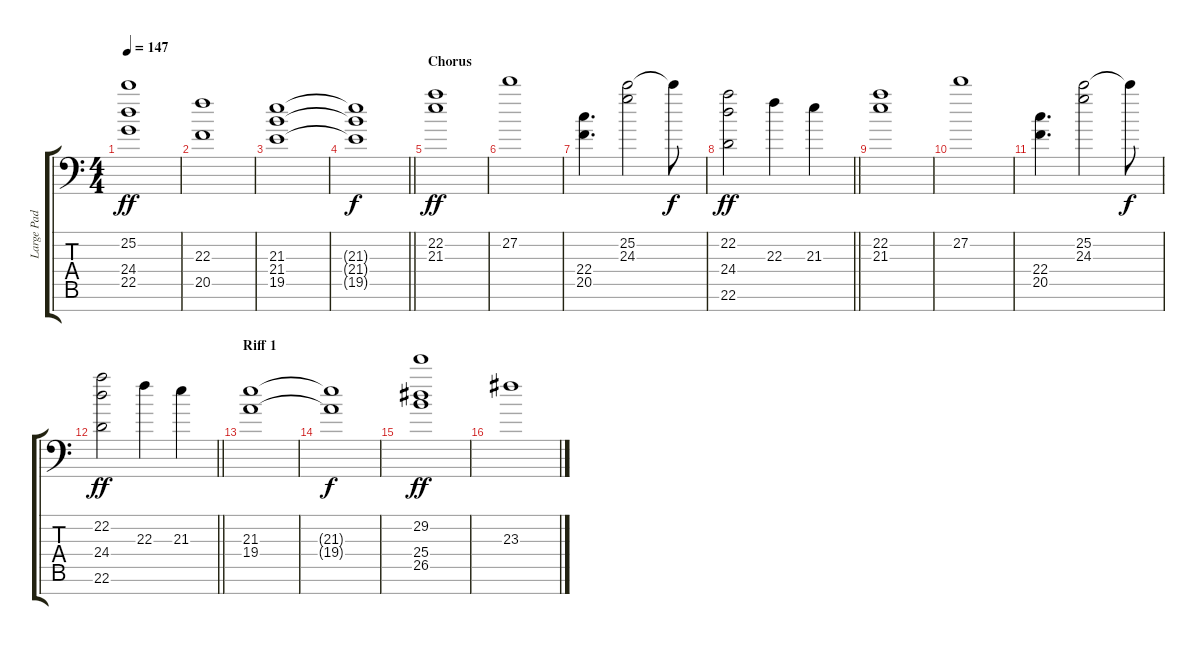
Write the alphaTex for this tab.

\track ("Large Pad" "Large Pad") {instrument pad2warm}
\staff {score tabs}
\tuning (C8 B3 G3 D3 A2 E2 C-1) {hide}
\ts (4 4)
\tempo 147
\clef f4
\ks c
(25.2 24.4 22.5).1{dy ff} |
(22.3 20.5).1 |
(21.3 21.4 19.5).1 |
\barLineRight lightlight
(21.3{t} 21.4{t} 19.5{t}).1{dy f} |
\section ("" "Chorus")
(22.2 21.3).1{dy ff} |
27.2.1 |
(22.4 20.5).4{d} (25.2 24.3).2 25.2{t}.8{dy f} |
\barLineRight lightlight
(22.2 24.4 22.6).2{dy ff} 22.3.4 21.3.4 |
(22.2 21.3).1 |
27.2.1 |
(22.4 20.5).4{d} (25.2 24.3).2 25.2{t}.8{dy f} |
\barLineRight lightlight
(22.2 24.4 22.6).2{dy ff} 22.3.4 21.3.4 |
\section ("" "Riff 1")
(21.3 19.4).1 |
(21.3{t} 19.4{t}).1{dy f} |
(29.2 25.4 26.5).1{dy ff} |
23.3.1
